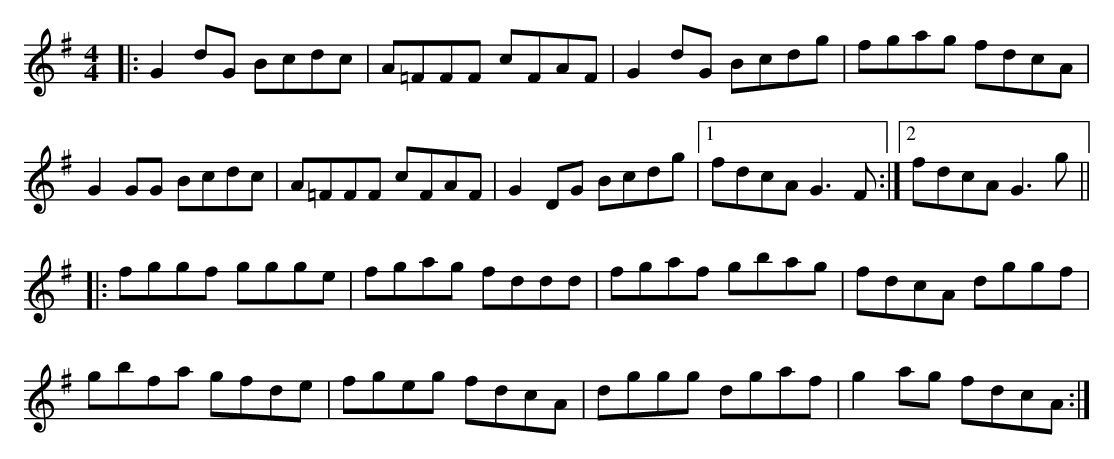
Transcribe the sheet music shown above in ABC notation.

X:1
M:4/4
K:G
|:G2 dG Bcdc|A=FFF cFAF|G2 dG Bcdg|fgag fdcA|
G2 GG Bcdc|A=FFF cFAF|G2 DG Bcdg|1 fdcA G3 F:|2 fdcA G3 g||
|:fggf ggge|fgag fddd|fgaf gbag|fdcA dggf|
gbfa gfde|fgeg fdcA|dggg dgaf|g2 ag fdcA:|
